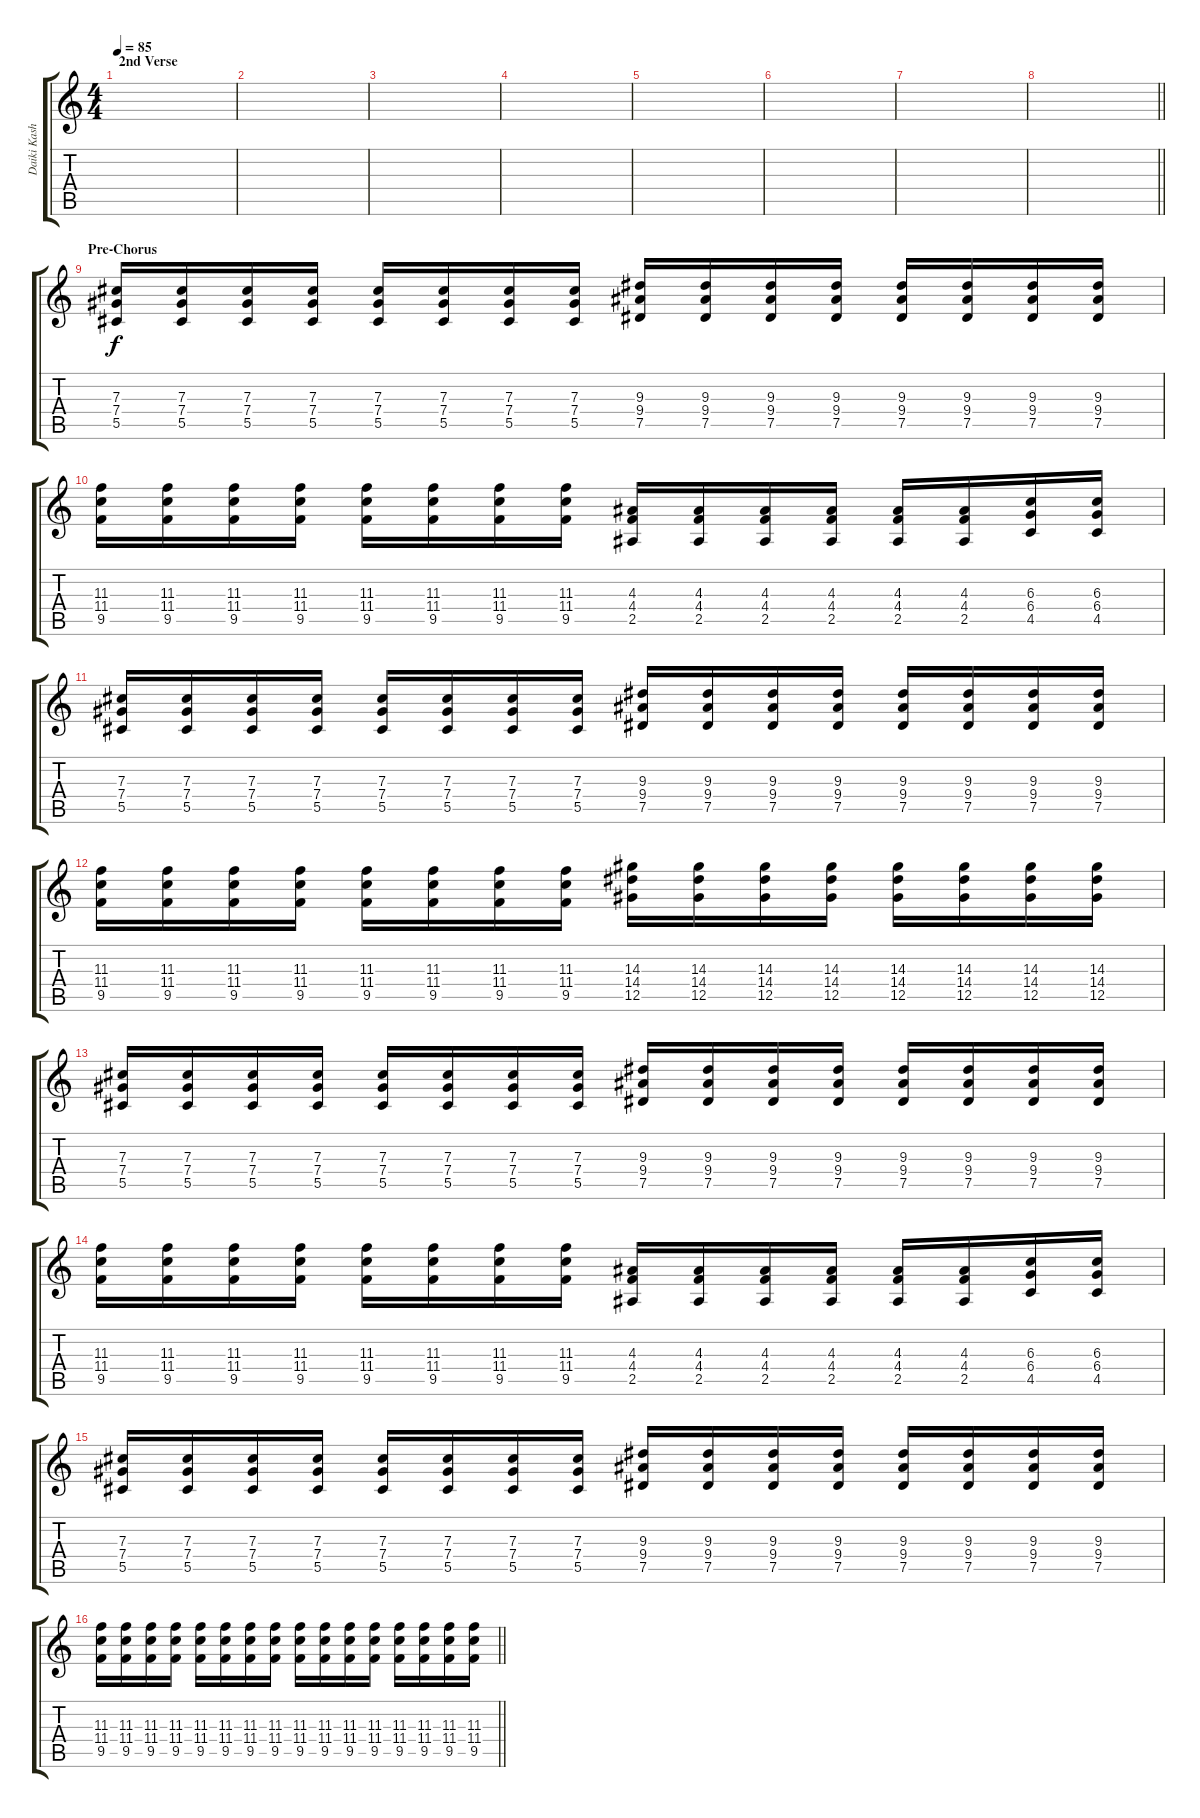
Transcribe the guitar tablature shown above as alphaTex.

\track ("Daiki Kasho (Guitar 1)" "Daiki Kash") {instrument distortionguitar}
\staff {score tabs}
\tuning (Eb4 Bb3 Gb3 Db3 Ab2 Db2) {hide}
\ts (4 4)
\section ("" "2nd Verse")
\tempo 85
\clef g2
\ks c
|
|
|
|
|
|
|
\barLineRight lightlight
|
\section ("" "Pre-Chorus")
(7.3 7.4 5.5).16 (7.3 7.4 5.5).16 (7.3 7.4 5.5).16 (7.3 7.4 5.5).16 (7.3 7.4 5.5).16 (7.3 7.4 5.5).16 (7.3 7.4 5.5).16 (7.3 7.4 5.5).16 (9.3 9.4 7.5).16 (9.3 9.4 7.5).16 (9.3 9.4 7.5).16 (9.3 9.4 7.5).16 (9.3 9.4 7.5).16 (9.3 9.4 7.5).16 (9.3 9.4 7.5).16 (9.3 9.4 7.5).16 |
(11.3 11.4 9.5).16 (11.3 11.4 9.5).16 (11.3 11.4 9.5).16 (11.3 11.4 9.5).16 (11.3 11.4 9.5).16 (11.3 11.4 9.5).16 (11.3 11.4 9.5).16 (11.3 11.4 9.5).16 (4.3 4.4 2.5).16 (4.3 4.4 2.5).16 (4.3 4.4 2.5).16 (4.3 4.4 2.5).16 (4.3 4.4 2.5).16 (4.3 4.4 2.5).16 (6.3 6.4 4.5).16 (6.3 6.4 4.5).16 |
(7.3 7.4 5.5).16 (7.3 7.4 5.5).16 (7.3 7.4 5.5).16 (7.3 7.4 5.5).16 (7.3 7.4 5.5).16 (7.3 7.4 5.5).16 (7.3 7.4 5.5).16 (7.3 7.4 5.5).16 (9.3 9.4 7.5).16 (9.3 9.4 7.5).16 (9.3 9.4 7.5).16 (9.3 9.4 7.5).16 (9.3 9.4 7.5).16 (9.3 9.4 7.5).16 (9.3 9.4 7.5).16 (9.3 9.4 7.5).16 |
(11.3 11.4 9.5).16 (11.3 11.4 9.5).16 (11.3 11.4 9.5).16 (11.3 11.4 9.5).16 (11.3 11.4 9.5).16 (11.3 11.4 9.5).16 (11.3 11.4 9.5).16 (11.3 11.4 9.5).16 (14.3 14.4 12.5).16 (14.3 14.4 12.5).16 (14.3 14.4 12.5).16 (14.3 14.4 12.5).16 (14.3 14.4 12.5).16 (14.3 14.4 12.5).16 (14.3 14.4 12.5).16 (14.3 14.4 12.5).16 |
(7.3 7.4 5.5).16 (7.3 7.4 5.5).16 (7.3 7.4 5.5).16 (7.3 7.4 5.5).16 (7.3 7.4 5.5).16 (7.3 7.4 5.5).16 (7.3 7.4 5.5).16 (7.3 7.4 5.5).16 (9.3 9.4 7.5).16 (9.3 9.4 7.5).16 (9.3 9.4 7.5).16 (9.3 9.4 7.5).16 (9.3 9.4 7.5).16 (9.3 9.4 7.5).16 (9.3 9.4 7.5).16 (9.3 9.4 7.5).16 |
(11.3 11.4 9.5).16 (11.3 11.4 9.5).16 (11.3 11.4 9.5).16 (11.3 11.4 9.5).16 (11.3 11.4 9.5).16 (11.3 11.4 9.5).16 (11.3 11.4 9.5).16 (11.3 11.4 9.5).16 (4.3 4.4 2.5).16 (4.3 4.4 2.5).16 (4.3 4.4 2.5).16 (4.3 4.4 2.5).16 (4.3 4.4 2.5).16 (4.3 4.4 2.5).16 (6.3 6.4 4.5).16 (6.3 6.4 4.5).16 |
(7.3 7.4 5.5).16 (7.3 7.4 5.5).16 (7.3 7.4 5.5).16 (7.3 7.4 5.5).16 (7.3 7.4 5.5).16 (7.3 7.4 5.5).16 (7.3 7.4 5.5).16 (7.3 7.4 5.5).16 (9.3 9.4 7.5).16 (9.3 9.4 7.5).16 (9.3 9.4 7.5).16 (9.3 9.4 7.5).16 (9.3 9.4 7.5).16 (9.3 9.4 7.5).16 (9.3 9.4 7.5).16 (9.3 9.4 7.5).16 |
\barLineRight lightlight
(11.3 11.4 9.5).16 (11.3 11.4 9.5).16 (11.3 11.4 9.5).16 (11.3 11.4 9.5).16 (11.3 11.4 9.5).16 (11.3 11.4 9.5).16 (11.3 11.4 9.5).16 (11.3 11.4 9.5).16 (11.3 11.4 9.5).16 (11.3 11.4 9.5).16 (11.3 11.4 9.5).16 (11.3 11.4 9.5).16 (11.3 11.4 9.5).16 (11.3 11.4 9.5).16 (11.3 11.4 9.5).16 (11.3 11.4 9.5).16
